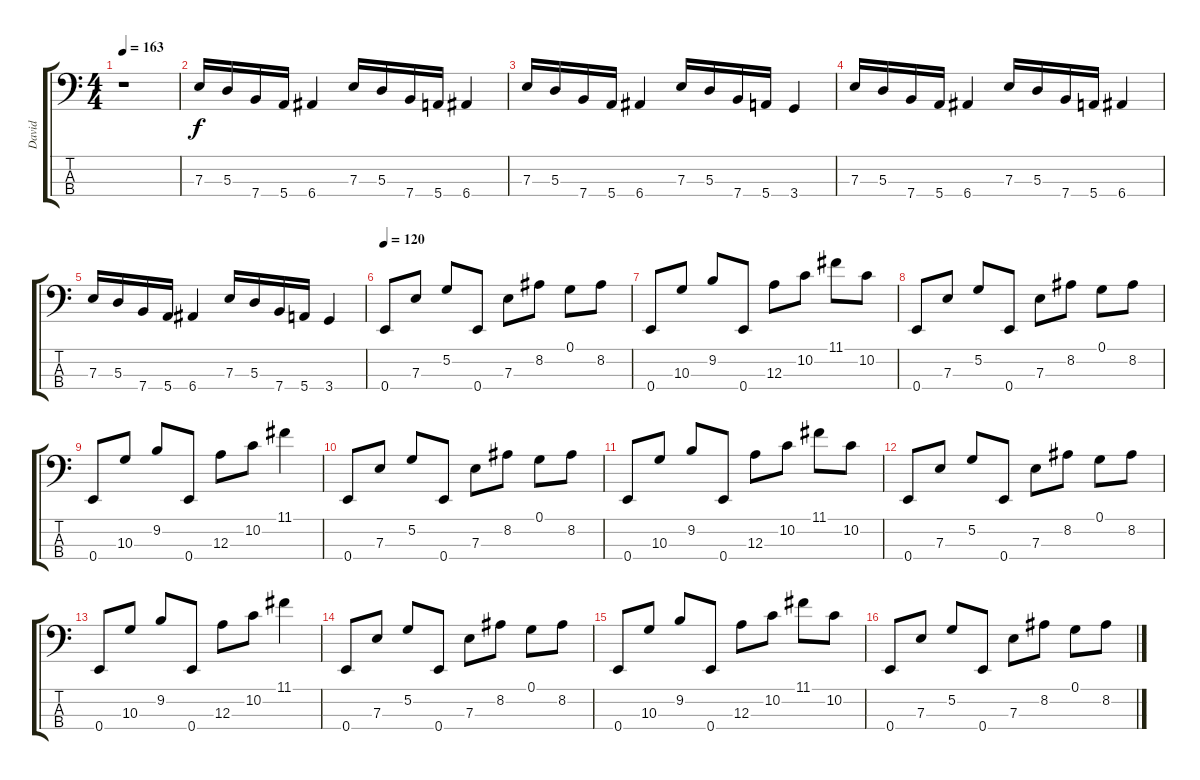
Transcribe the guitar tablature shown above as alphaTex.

\track ("David" "David") {instrument electricbassfinger}
\staff {score tabs}
\tuning (G2 D2 A1 E1) {hide}
\ts (4 4)
\tempo 163
\clef f4
\ks c
r.1{dy f instrument electricbassfinger} |
7.3.16 5.3.16 7.4.16 5.4.16 6.4.4 7.3.16 5.3.16 7.4.16 5.4.16 6.4.4 |
7.3.16 5.3.16 7.4.16 5.4.16 6.4.4 7.3.16 5.3.16 7.4.16 5.4.16 3.4.4 |
7.3.16 5.3.16 7.4.16 5.4.16 6.4.4 7.3.16 5.3.16 7.4.16 5.4.16 6.4.4 |
7.3.16 5.3.16 7.4.16 5.4.16 6.4.4 7.3.16 5.3.16 7.4.16 5.4.16 3.4.4 |
\tempo 120
0.4.8 7.3.8 5.2.8 0.4.8 7.3.8 8.2.8 0.1.8 8.2.8 |
0.4.8 10.3.8 9.2.8 0.4.8 12.3.8 10.2.8 11.1.8 10.2.8 |
0.4.8 7.3.8 5.2.8 0.4.8 7.3.8 8.2.8 0.1.8 8.2.8 |
0.4.8 10.3.8 9.2.8 0.4.8 12.3.8 10.2.8 11.1.4 |
0.4.8 7.3.8 5.2.8 0.4.8 7.3.8 8.2.8 0.1.8 8.2.8 |
0.4.8 10.3.8 9.2.8 0.4.8 12.3.8 10.2.8 11.1.8 10.2.8 |
0.4.8 7.3.8 5.2.8 0.4.8 7.3.8 8.2.8 0.1.8 8.2.8 |
0.4.8 10.3.8 9.2.8 0.4.8 12.3.8 10.2.8 11.1.4 |
0.4.8 7.3.8 5.2.8 0.4.8 7.3.8 8.2.8 0.1.8 8.2.8 |
0.4.8 10.3.8 9.2.8 0.4.8 12.3.8 10.2.8 11.1.8 10.2.8 |
0.4.8 7.3.8 5.2.8 0.4.8 7.3.8 8.2.8 0.1.8 8.2.8
